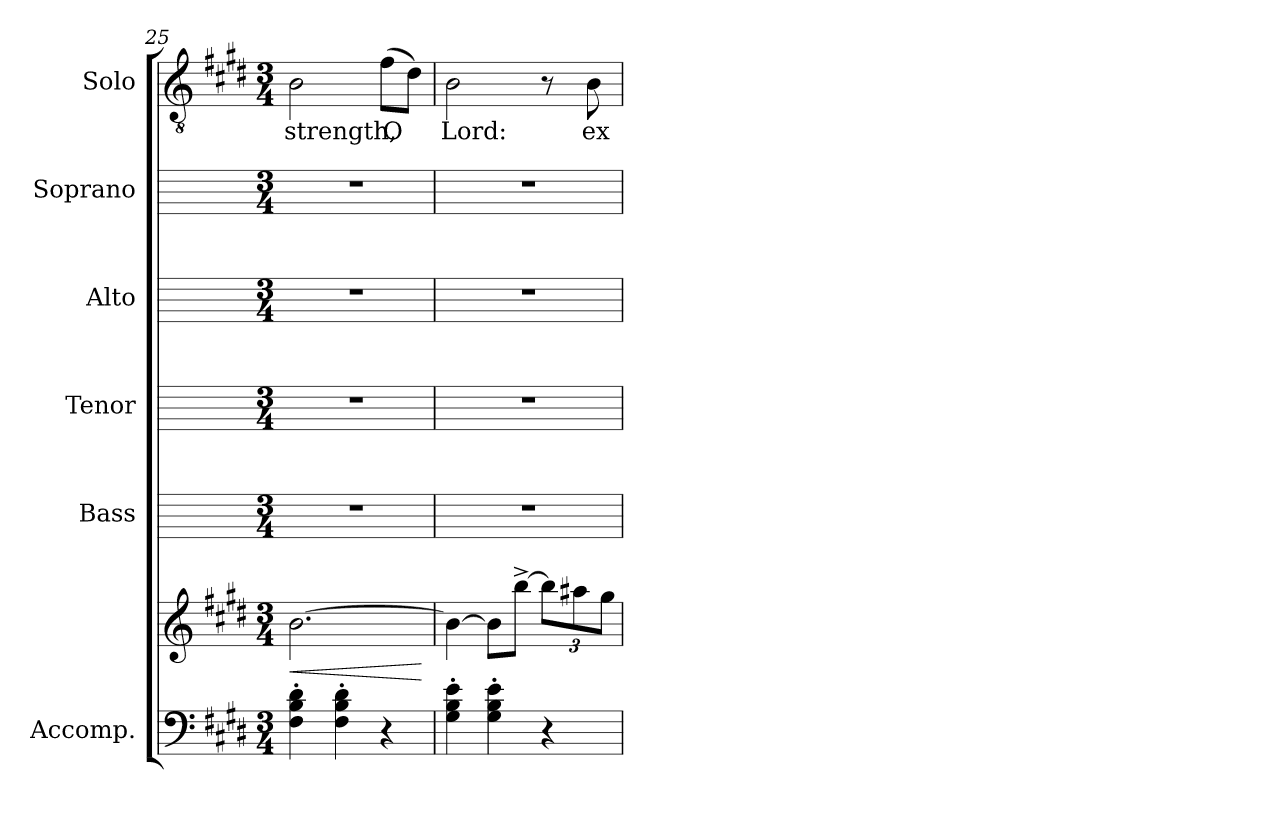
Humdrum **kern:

**kern	**kern	**dynam	**kern	**kern	**kern	**kern	**kern	**text
*part6	*part6	*part6	*part5	*part4	*part3	*part2	*part1	*part1
*staff7	*staff6	*staff6/7	*staff5	*staff4	*staff3	*staff2	*staff1	*staff1
*I"Accomp.	*	*	*I"Bass	*I"Tenor	*I"Alto	*I"Soprano	*I"Solo	*
*	*	*	*I'B	*I'T	*I'A	*I'S	*I'Solo	*
*clefF4	*clefG2	*	*	*	*	*	*clefGv2	*
*k[f#c#g#d#]	*k[f#c#g#d#]	*	*	*	*	*	*k[f#c#g#d#]	*
*E:	*E:	*	*	*	*	*	*E:	*
*M3/4	*M3/4	*	*M3/4	*M3/4	*M3/4	*M3/4	*M3/4	*
=25	=25	=25	=25	=25	=25	=25	=25	=25
*	*^	*	*	*	*	*	*	*
!	!	!	!LO:HP:b	!	!	!	!	!	!LO:LY:b
4F#' 4B' 4d#'	2ryy	[2.b\	<	2.r	2.r	2.r	2.r	2B	strength,
4F#' 4B' 4d#'	.	.	.	.	.	.	.	.	.
!	!	!	!	!	!	!	!	!	!LO:LY:b
4r	8ryy	.	.	.	.	.	.	(>8f#L	O
.	8ryy	.	.	.	.	.	.	8d#J)	.
*	*v	*v	*	*	*	*	*	*	*
.	.	[	.	.	.	.	.	.
=26	=26	=26	=26	=26	=26	=26	=26	=26
*	*^	*	*	*	*	*	*	*
!	!	!	!	!	!	!	!	!	!LO:LY:b
4G#' 4B' 4e'	2ryy	4b\_	.	2.r	2.r	2.r	2.r	2B	Lord:
4G#' 4B' 4e'	.	8b\L]	.	.	.	.	.	.	.
.	.	[8bb^\J	.	.	.	.	.	.	.
4r	8ryy	12bb\L]	.	.	.	.	.	8r	.
.	.	12aa#X\	.	.	.	.	.	.	.
!	!	!	!	!	!	!	!	!	!LO:LY:b
.	8ryy	.	.	.	.	.	.	8B	ex-
.	.	12gg#\J	.	.	.	.	.	.	.
*	*v	*v	*	*	*	*	*	*	*
=	=	=	=	=	=	=	=	=
*-	*-	*-	*-	*-	*-	*-	*-	*-
